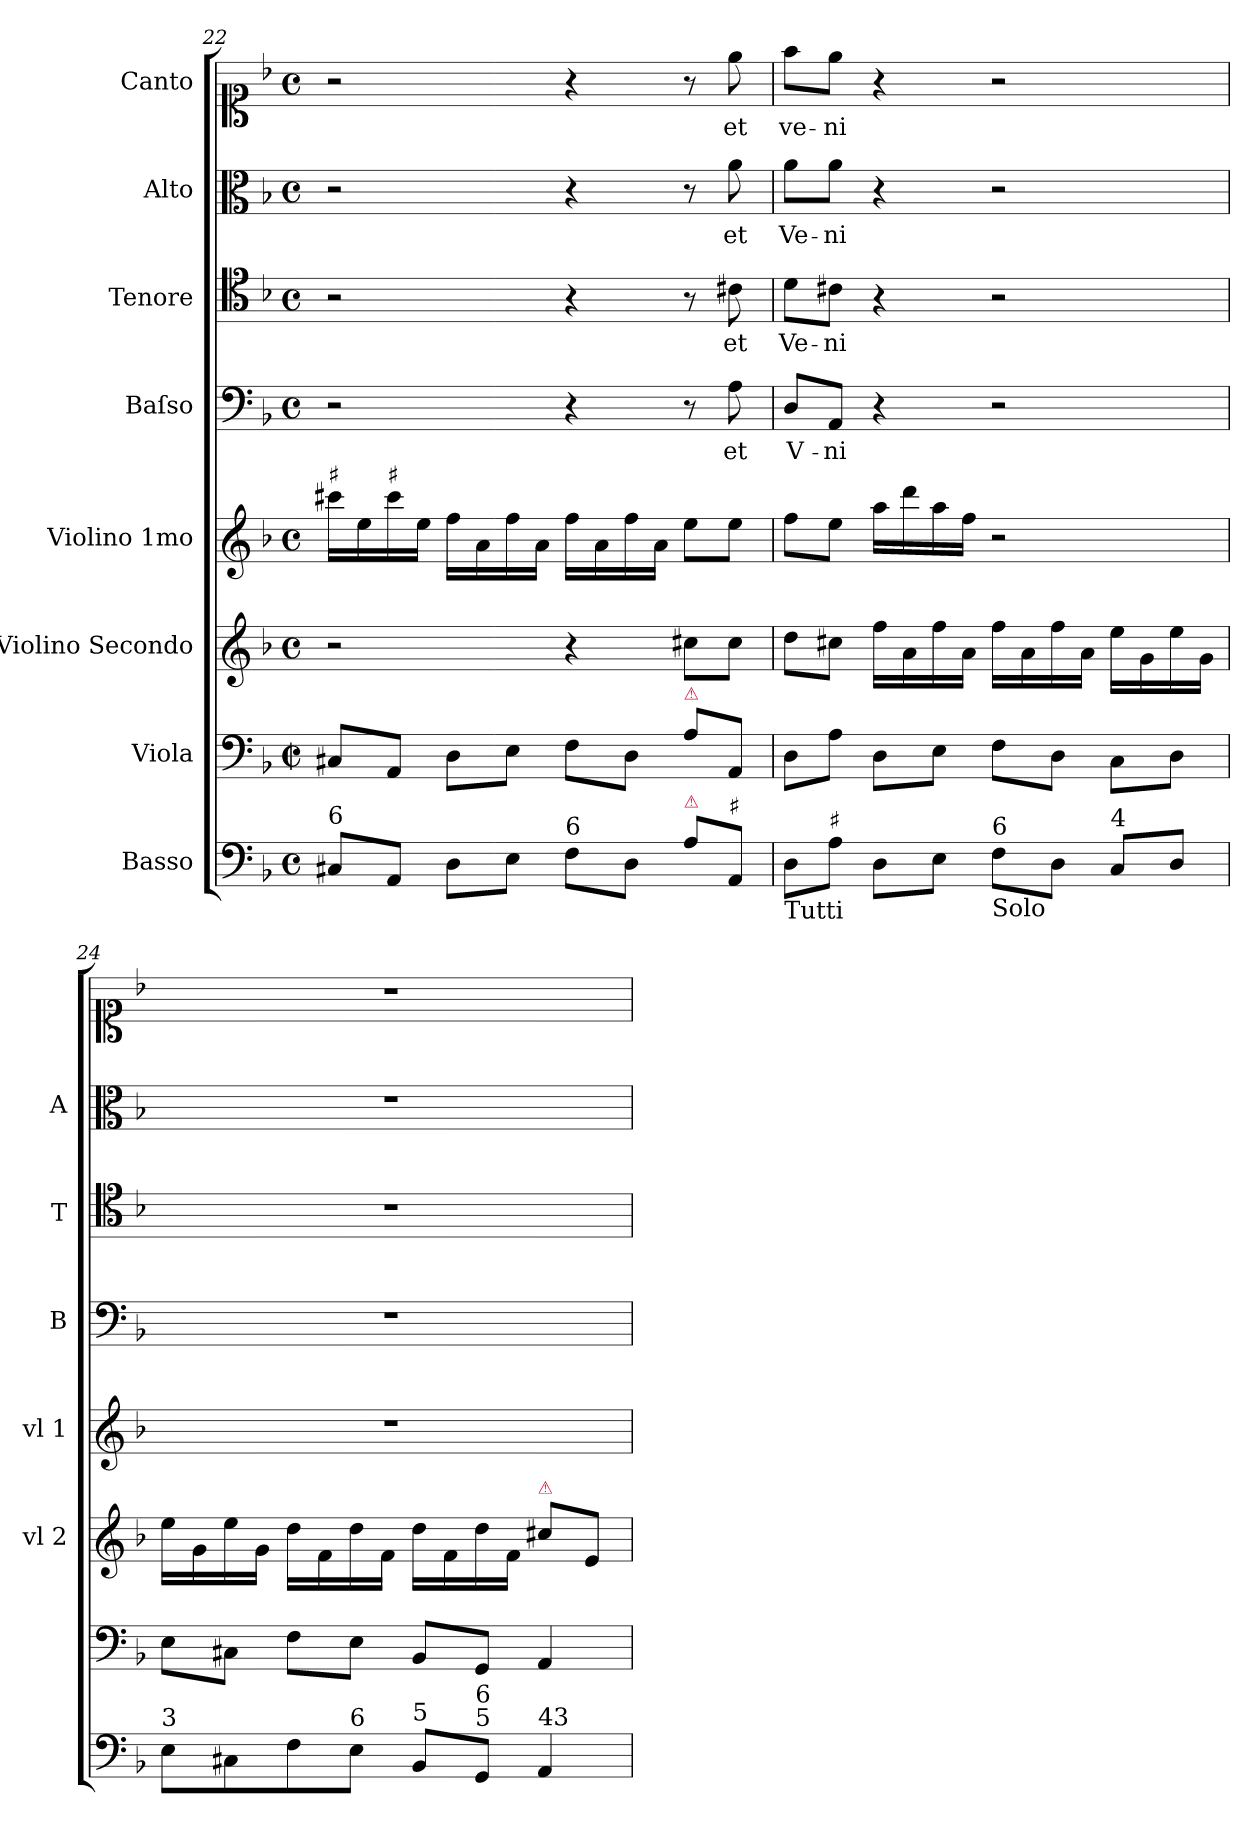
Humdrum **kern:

**kern	**kern	**kern	**kern	**kern	**text	**kern	**text	**kern	**text	**kern	**text
*part8	*part7	*part6	*part5	*part4	*part4	*part3	*part3	*part2	*part2	*part1	*part1
*staff8	*staff7	*staff6	*staff5	*staff4	*staff4	*staff3	*staff3	*staff2	*staff2	*staff1	*staff1
*I"Basso	*I"Viola	*I"Violino Secondo	*I"Violino 1mo	*I"Baſso	*	*I"Tenore	*	*I"Alto	*	*I"Canto	*
*	*	*I'vl 2	*I'vl 1	*I'B	*	*I'T	*	*I'A	*	*	*
*clefF4	*clefF4	*clefG2	*clefG2	*clefF4	*	*clefC4	*	*clefC3	*	*clefC1	*
*k[b-]	*k[b-]	*k[b-]	*k[b-]	*k[b-]	*	*k[b-]	*	*k[b-]	*	*k[b-]	*
*M4/4	*M4/4	*M4/4	*M4/4	*M4/4	*	*M4/4	*	*M4/4	*	*M4/4	*
*met(c)	*met(c|)	*met(c)	*met(c)	*met(c)	*	*met(c)	*	*met(c)	*	*met(c)	*
=22	=22	=22	=22	=22	=22	=22	=22	=22	=22	=22	=22
!	!	!	!LO:TX:a:t=♯	!	!	!	!	!	!	!	!
!LO:TX:a:t=6	!	!	!	!	!	!	!	!	!	!	!
8C#X/L	8C#X/L	2r	16ccc#X\LL	2r	.	2r	.	2r	.	2r	.
.	.	.	16ee\	.	.	.	.	.	.	.	.
!	!	!	!LO:TX:a:t=♯	!	!	!	!	!	!	!	!
8AA/J	8AA/J	.	16ccc#\	.	.	.	.	.	.	.	.
.	.	.	16ee\JJ	.	.	.	.	.	.	.	.
8D\L	8D\L	.	16ff\LL	.	.	.	.	.	.	.	.
.	.	.	16a\	.	.	.	.	.	.	.	.
8E\J	8E\J	.	16ff\	.	.	.	.	.	.	.	.
.	.	.	16a\JJ	.	.	.	.	.	.	.	.
!LO:TX:a:t=6	!	!	!	!	!	!	!	!	!	!	!
8F\L	8F\L	4r	16ff\LL	4r	.	4r	.	4r	.	4r	.
.	.	.	16a\	.	.	.	.	.	.	.	.
8D\J	8D\J	.	16ff\	.	.	.	.	.	.	.	.
.	.	.	16a\JJ	.	.	.	.	.	.	.	.
!	!LO:TX:a:color=crimson:t=⚠	!	!	!	!	!	!	!	!	!	!
!LO:TX:a:color=crimson:t=⚠	!	!	!	!	!	!	!	!	!	!	!
8A\L	8A\L	8cc#X\L	8ee\L	8r	.	8r	.	8r	.	8r	.
!LO:TX:a:t=♯	!	!	!	!	!	!	!	!	!	!	!
8AA/J	8AA/J	8cc#\J	8ee\J	8A\	et	8c#X\	et	8a\	et	8ee\	et
=23	=23	=23	=23	=23	=23	=23	=23	=23	=23	=23	=23
!LO:TX:b:t=Tutti	!	!	!	!	!	!	!	!	!	!	!
8D\L	8D\L	8dd\L	8ff\L	8D/L	V-	8d\L	Ve-	8a\L	Ve-	8ff\L	ve-
!LO:TX:a:t=♯	!	!	!	!	!	!	!	!	!	!	!
8A\J	8A\J	8cc#X\J	8ee\J	8AA/J	-ni	8c#X\J	-ni	8a\J	-ni	8ee\J	-ni
8D\L	8D\L	16ff\LL	16aa\LL	4r	.	4r	.	4r	.	4r	.
.	.	16a\	16ddd\	.	.	.	.	.	.	.	.
8E\J	8E\J	16ff\	16aa\	.	.	.	.	.	.	.	.
.	.	16a\JJ	16ff\JJ	.	.	.	.	.	.	.	.
!LO:TX:b:t=Solo	!	!	!	!	!	!	!	!	!	!	!
!LO:TX:a:t=6	!	!	!	!	!	!	!	!	!	!	!
8F\L	8F\L	16ff\LL	2r	2r	.	2r	.	2r	.	2r	.
.	.	16a\	.	.	.	.	.	.	.	.	.
8D\J	8D\J	16ff\	.	.	.	.	.	.	.	.	.
.	.	16a\JJ	.	.	.	.	.	.	.	.	.
!LO:TX:a:t=4	!	!	!	!	!	!	!	!	!	!	!
8C/L	8C\L	16ee\LL	.	.	.	.	.	.	.	.	.
.	.	16g\	.	.	.	.	.	.	.	.	.
8D/J	8D\J	16ee\	.	.	.	.	.	.	.	.	.
.	.	16g\JJ	.	.	.	.	.	.	.	.	.
=24	=24	=24	=24	=24	=24	=24	=24	=24	=24	=24	=24
!LO:TX:a:t=3	!	!	!	!	!	!	!	!	!	!	!
8E\L	8E\L	16ee\LL	1r	1r	.	1r	.	1r	.	1r	.
.	.	16g\	.	.	.	.	.	.	.	.	.
8C#X\	8C#X\J	16ee\	.	.	.	.	.	.	.	.	.
.	.	16g\JJ	.	.	.	.	.	.	.	.	.
8F\	8F\L	16dd\LL	.	.	.	.	.	.	.	.	.
.	.	16f\	.	.	.	.	.	.	.	.	.
!LO:TX:a:t=6	!	!	!	!	!	!	!	!	!	!	!
8E\J	8E\J	16dd\	.	.	.	.	.	.	.	.	.
.	.	16f\JJ	.	.	.	.	.	.	.	.	.
!LO:TX:a:t=5	!	!	!	!	!	!	!	!	!	!	!
8BB-/L	8BB-/L	16dd\LL	.	.	.	.	.	.	.	.	.
.	.	16f\	.	.	.	.	.	.	.	.	.
!LO:TX:a:t=6\n5	!	!	!	!	!	!	!	!	!	!	!
8GG/J	8GG/J	16dd\	.	.	.	.	.	.	.	.	.
.	.	16f\JJ	.	.	.	.	.	.	.	.	.
!	!	!LO:TX:a:color=crimson:t=⚠	!	!	!	!	!	!	!	!	!
!LO:TX:a:t=43	!	!	!	!	!	!	!	!	!	!	!
4AA/	4AA/	8cc#X\L	.	.	.	.	.	.	.	.	.
.	.	8e/J	.	.	.	.	.	.	.	.	.
=	=	=	=	=	=	=	=	=	=	=	=
*-	*-	*-	*-	*-	*-	*-	*-	*-	*-	*-	*-
